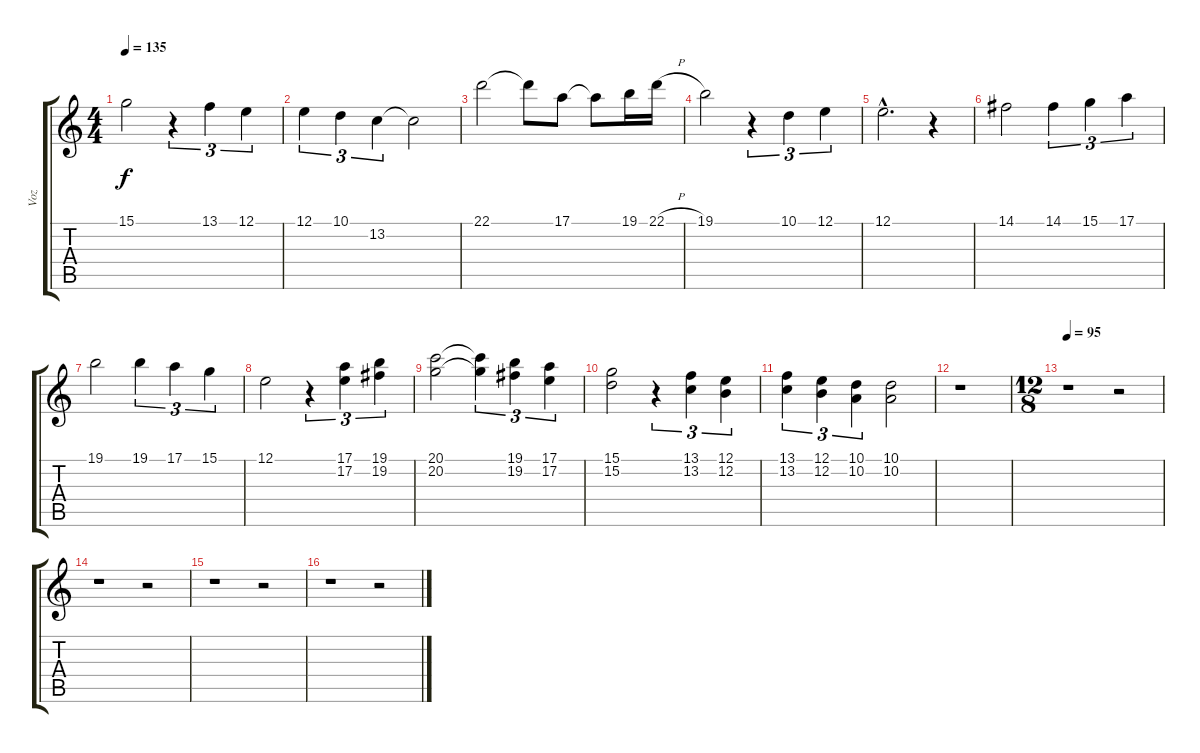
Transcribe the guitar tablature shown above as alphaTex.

\track ("Voz" "Voz") {instrument lead6voice}
\staff {score tabs}
\tuning (E4 B3 G3 D3 A2 E2) {hide}
\ts (4 4)
\tempo 135
\clef g2
\ks c
15.1.2{dy f} r.4{tu (3 2)} 13.1.4{tu (3 2)} 12.1.4{tu (3 2)} |
12.1.4{tu (3 2)} 10.1.4{tu (3 2)} 13.2.4{tu (3 2)} 13.2{t}.2 |
22.1.2 22.1{t}.8 17.1.8 17.1{t}.8 19.1.16 22.1{h}.16 |
19.1.2 r.4{tu (3 2)} 10.1.4{tu (3 2)} 12.1.4{tu (3 2)} |
12.1{hac}.2{d} r.4 |
14.1.2{volume 16} 14.1.4{tu (3 2)} 15.1.4{tu (3 2)} 17.1.4{tu (3 2)} |
19.1.2 19.1.4{tu (3 2)} 17.1.4{tu (3 2)} 15.1.4{tu (3 2)} |
12.1.2 r.4{tu (3 2)} (17.1 17.2).4{tu (3 2)} (19.1 19.2).4{tu (3 2)} |
(20.1 20.2).2 (20.1{t} 20.2{t}).4{tu (3 2)} (19.1 19.2).4{tu (3 2)} (17.1 17.2).4{tu (3 2)} |
(15.1 15.2).2 r.4{tu (3 2)} (13.1 13.2).4{tu (3 2)} (12.1 12.2).4{tu (3 2)} |
(13.1 13.2).4{tu (3 2)} (12.1 12.2).4{tu (3 2)} (10.1 10.2).4{tu (3 2)} (10.1 10.2).2 |
r.1 |
\ts (12 8)
\tempo 95
r.1 r.2 |
r.1 r.2 |
r.1 r.2 |
r.1 r.2
